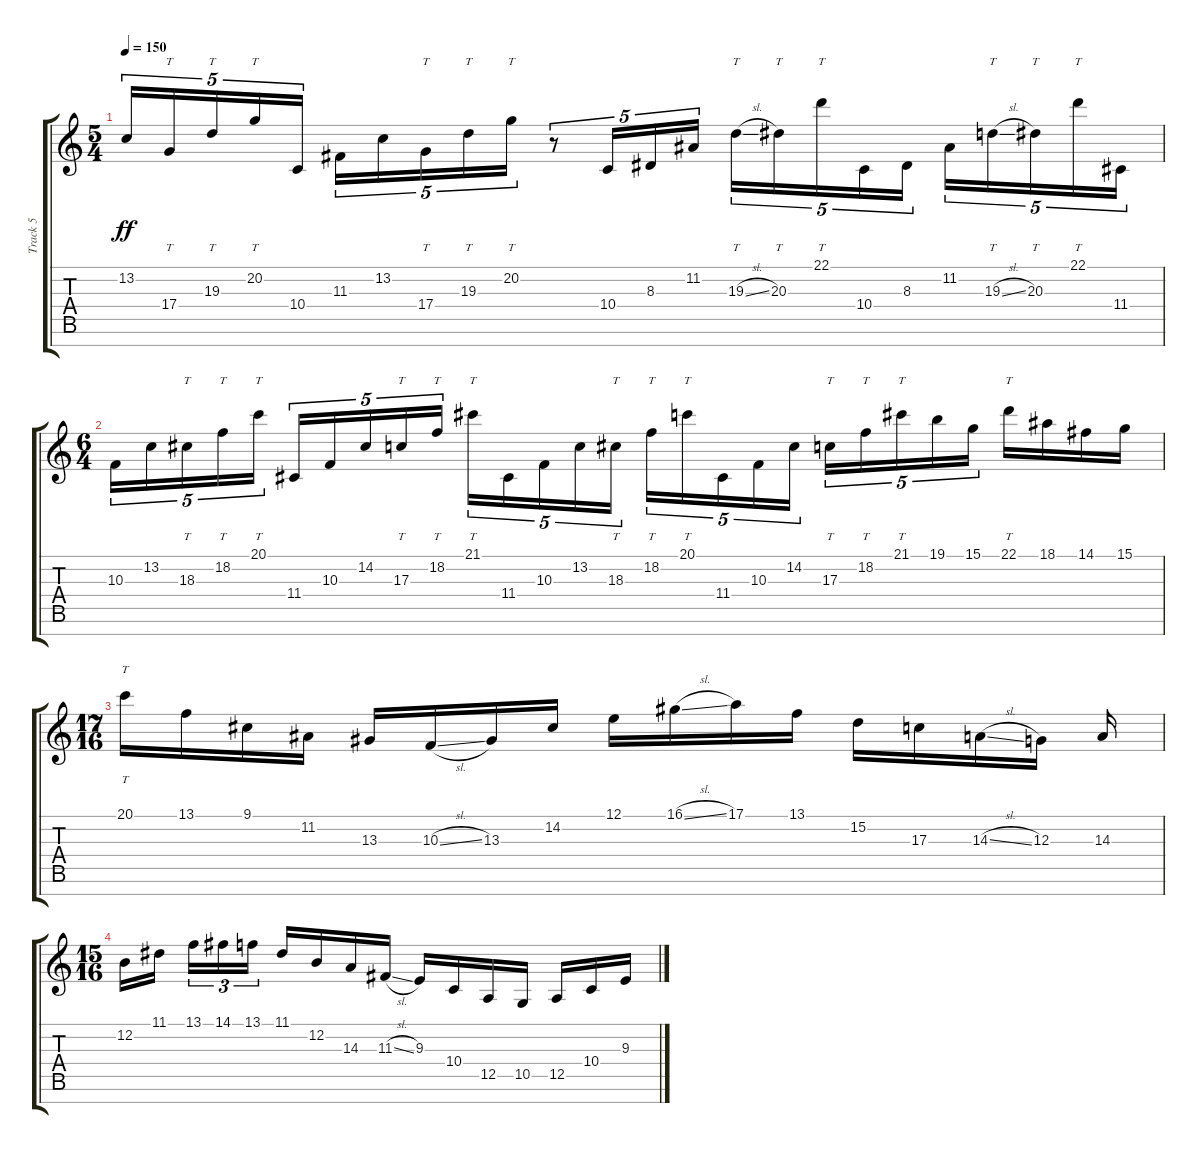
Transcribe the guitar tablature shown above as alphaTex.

\track ("Track 5" "Track 5") {instrument acousticgrandpiano}
\staff {score tabs}
\tuning (E4 B3 G3 D3 A2 E2 B1) {hide}
\ts (5 4)
\tempo 150
\clef g2
\ks c
13.2.16{tu (5 4) dy ff} 17.4.16{tt tu (5 4)} 19.3.16{tt tu (5 4)} 20.2.16{tt tu (5 4)} 10.4.16{tu (5 4)} 11.3.16{tu (5 4)} 13.2.16{tu (5 4)} 17.4.16{tt tu (5 4)} 19.3.16{tt tu (5 4)} 20.2.16{tt tu (5 4)} r.8{tu (5 4)} 10.4.16{tu (5 4)} 8.3.16{tu (5 4)} 11.2.16{tu (5 4)} 19.3{sl}.16{tt tu (5 4)} 20.3.16{tt tu (5 4)} 22.1.16{tt tu (5 4)} 10.4.16{tu (5 4)} 8.3.16{tu (5 4)} 11.2.16{tu (5 4)} 19.3{sl}.16{tt tu (5 4)} 20.3.16{tt tu (5 4)} 22.1.16{tt tu (5 4)} 11.4.16{tu (5 4)} |
\ts (6 4)
10.3.16{tu (5 4)} 13.2.16{tu (5 4)} 18.3.16{tt tu (5 4)} 18.2.16{tt tu (5 4)} 20.1.16{tt tu (5 4) beam splitsecondary} 11.4.16{tu (5 4)} 10.3.16{tu (5 4)} 14.2.16{tu (5 4)} 17.3.16{tt tu (5 4)} 18.2.16{tt tu (5 4) beam splitsecondary} 21.1.16{tt tu (5 4)} 11.4.16{tu (5 4)} 10.3.16{tu (5 4)} 13.2.16{tu (5 4)} 18.3.16{tt tu (5 4)} 18.2.16{tt tu (5 4)} 20.1.16{tt tu (5 4)} 11.4.16{tu (5 4)} 10.3.16{tu (5 4)} 14.2.16{tu (5 4) beam splitsecondary} 17.3.16{tt tu (5 4)} 18.2.16{tt tu (5 4)} 21.1.16{tt tu (5 4)} 19.1.16{tu (5 4)} 15.1.16{tu (5 4) beam splitsecondary} 22.1.16{tt} 18.1.16 14.1.16 15.1.16 |
\ts (17 16)
20.1.16{tt} 13.1.16 9.1.16 11.2.16 13.3.16 10.3{sl}.16 13.3.16 14.2.16 12.1.16 16.1{sl}.16 17.1.16 13.1.16 15.2.16 17.3.16 14.3{sl}.16 12.3.16 14.3.16 |
\ts (15 16)
12.2.16 11.1.16{beam splitsecondary} 13.1.16{tu (3 2)} 14.1.16{tu (3 2)} 13.1.16{tu (3 2) beam splitsecondary} 11.1.16 12.2.16 14.3.16 11.3{sl}.16 9.3.16 10.4.16 12.5.16 10.5.16 12.5.16 10.4.16 9.3.16
